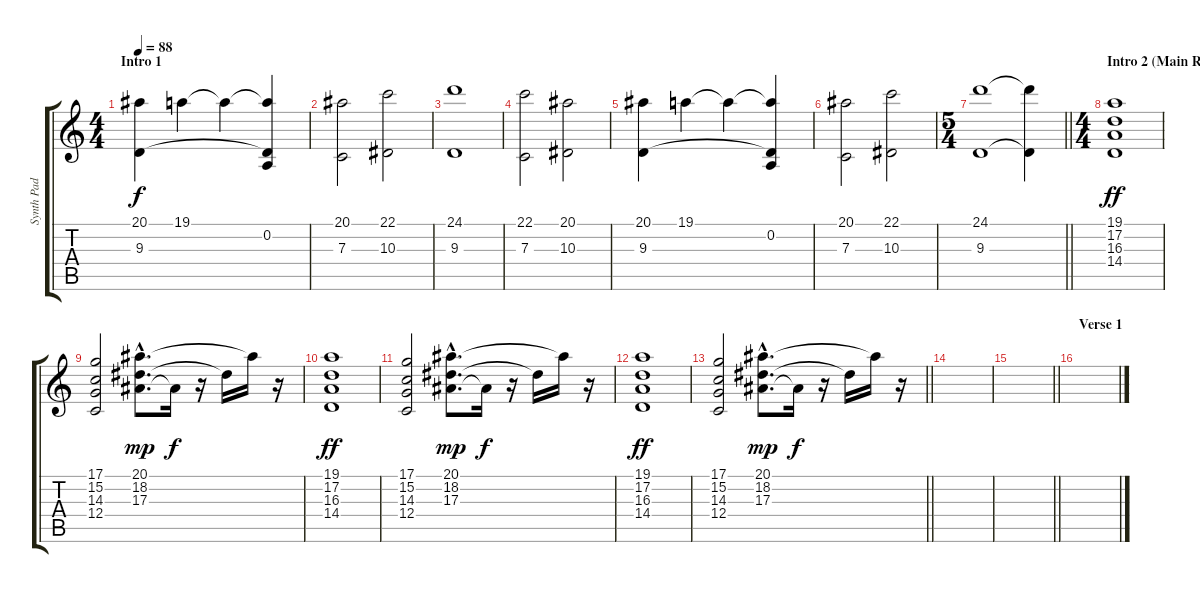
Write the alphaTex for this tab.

\track ("Synth Pad [Flake]" "Synth Pad ") {instrument pad2warm}
\staff {score tabs}
\tuning (D4 A3 F3 C3 G2 C2) {hide}
\ts (4 4)
\section ("" "Intro 1")
\tempo 88
\clef g2
\ks c
(20.1 9.3).4{dy f instrument pad2warm} 19.1.4 19.1{t}.4 (19.1{t} 0.2 9.3{t}).4 |
(20.1 7.3).2 (22.1 10.3).2 |
(24.1 9.3).1 |
(22.1 7.3).2 (20.1 10.3).2 |
(20.1 9.3).4 19.1.4 19.1{t}.4 (19.1{t} 0.2 9.3{t}).4 |
(20.1 7.3).2 (22.1 10.3).2 |
\ts (5 4)
\barLineRight lightlight
(24.1 9.3).1 (24.1{t} 9.3{t}).4 |
\ts (4 4)
\section ("" "Intro 2 (Main Riff)")
(19.1 17.2 16.3 14.4).1{dy ff} |
(17.1 15.2 14.3 12.4).2 (20.1{hac} 18.2{hac} 17.3{hac}).8{d dy mp} 17.3{t}.16{dy f} r.16 18.2{t}.16 20.1{t}.16 r.16 |
(19.1 17.2 16.3 14.4).1{dy ff} |
(17.1 15.2 14.3 12.4).2 (20.1{hac} 18.2{hac} 17.3{hac}).8{d dy mp} 17.3{t}.16{dy f} r.16 18.2{t}.16 20.1{t}.16 r.16 |
(19.1 17.2 16.3 14.4).1{dy ff} |
\barLineRight lightlight
(17.1 15.2 14.3 12.4).2 (20.1{hac} 18.2{hac} 17.3{hac}).8{d dy mp} 17.3{t}.16{dy f} r.16 18.2{t}.16 20.1{t}.16 r.16 |
|
\barLineRight lightlight
|
\section ("" "Verse 1")
